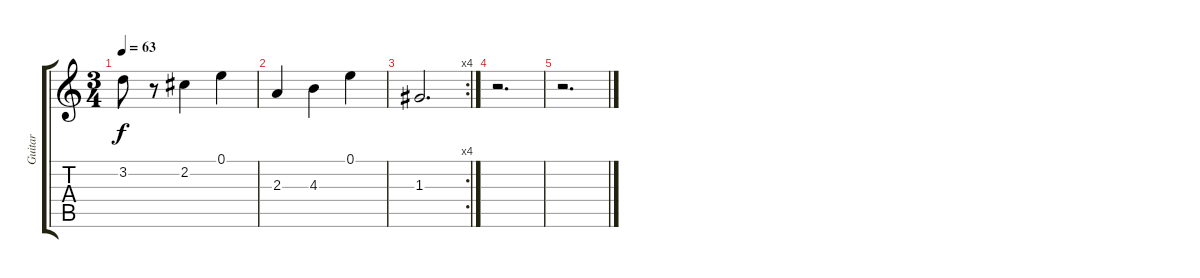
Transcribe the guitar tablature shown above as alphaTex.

\track ("Guitar" "Guitar") {instrument electricguitarjazz}
\staff {score tabs}
\tuning (E4 B3 G3 D3 A2 E2) {hide}
\ts (3 4)
\tempo 63
\clef g2
\ks c
3.2.8{dy f} r.8 2.2.4 0.1.4 |
2.3.4 4.3.4 0.1.4 |
\rc 4
1.3.2{d} |
r.2{d} |
r.2{d}
